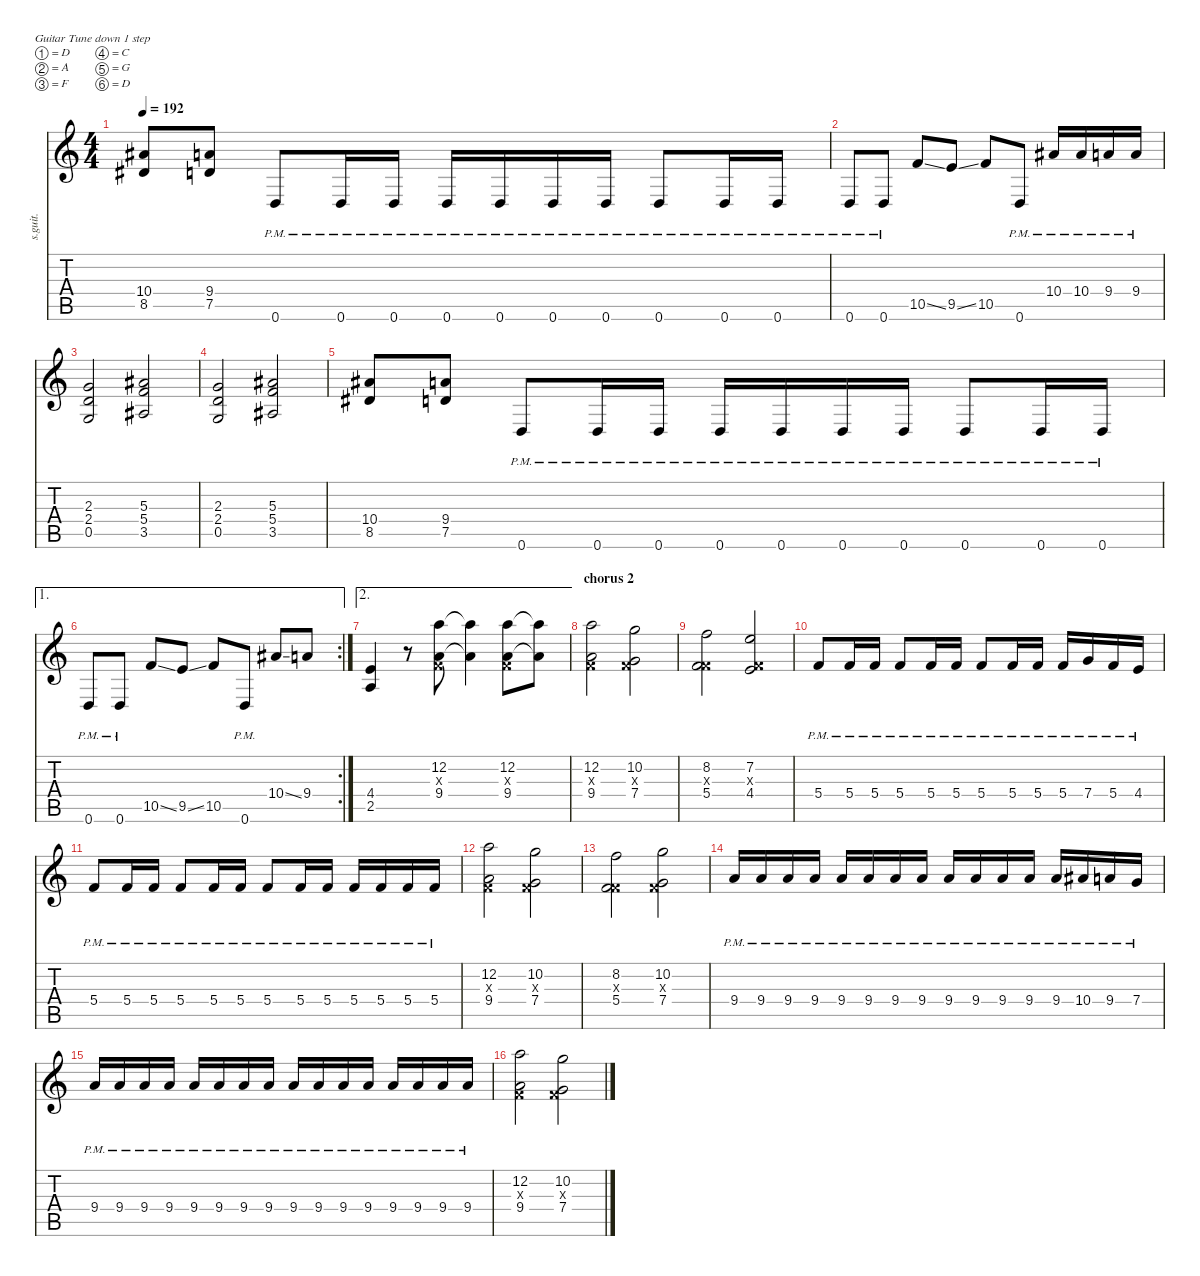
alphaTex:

\defaultSystemsLayout 4
\hideDynamics
\bracketExtendMode nobrackets
\track ("Alexander Kuoppala" "s.guit.") {instrument distortionguitar}
\staff {score tabs}
\tuning (D4 A3 F3 C3 G2 D2)
\ts (4 4)
\tempo 192
\clef g2
\ks c
(10.4{acc #} 8.5{acc #}).8{lyrics (0 "") lyrics (1 "") lyrics (2 "") lyrics (3 "") lyrics (4 "") dy f} (9.4 7.5).8{lyrics (0 "") lyrics (1 "") lyrics (2 "") lyrics (3 "") lyrics (4 "")} 0.6{pm}.8{lyrics (0 "") lyrics (1 "") lyrics (2 "") lyrics (3 "") lyrics (4 "")} 0.6{pm}.16{lyrics (0 "") lyrics (1 "") lyrics (2 "") lyrics (3 "") lyrics (4 "")} 0.6{pm}.16{lyrics (0 "") lyrics (1 "") lyrics (2 "") lyrics (3 "") lyrics (4 "")} 0.6{pm}.16{lyrics (0 "") lyrics (1 "") lyrics (2 "") lyrics (3 "") lyrics (4 "")} 0.6{pm}.16{lyrics (0 "") lyrics (1 "") lyrics (2 "") lyrics (3 "") lyrics (4 "")} 0.6{pm}.16{lyrics (0 "") lyrics (1 "") lyrics (2 "") lyrics (3 "") lyrics (4 "")} 0.6{pm}.16{lyrics (0 "") lyrics (1 "") lyrics (2 "") lyrics (3 "") lyrics (4 "")} 0.6{pm}.8{lyrics (0 "") lyrics (1 "") lyrics (2 "") lyrics (3 "") lyrics (4 "")} 0.6{pm}.16{lyrics (0 "") lyrics (1 "") lyrics (2 "") lyrics (3 "") lyrics (4 "")} 0.6{pm}.16{lyrics (0 "") lyrics (1 "") lyrics (2 "") lyrics (3 "") lyrics (4 "")} |
0.6{pm}.8{lyrics (0 "") lyrics (1 "") lyrics (2 "") lyrics (3 "") lyrics (4 "")} 0.6{pm}.8{lyrics (0 "") lyrics (1 "") lyrics (2 "") lyrics (3 "") lyrics (4 "")} 10.5{ss}.8{lyrics (0 "") lyrics (1 "") lyrics (2 "") lyrics (3 "") lyrics (4 "")} 9.5{ss}.8{lyrics (0 "") lyrics (1 "") lyrics (2 "") lyrics (3 "") lyrics (4 "")} 10.5.8{lyrics (0 "") lyrics (1 "") lyrics (2 "") lyrics (3 "") lyrics (4 "")} 0.6{pm}.8{lyrics (0 "") lyrics (1 "") lyrics (2 "") lyrics (3 "") lyrics (4 "")} 10.4{pm acc #}.16{lyrics (0 "") lyrics (1 "") lyrics (2 "") lyrics (3 "") lyrics (4 "")} 10.4{pm acc #}.16{lyrics (0 "") lyrics (1 "") lyrics (2 "") lyrics (3 "") lyrics (4 "")} 9.4{pm}.16{lyrics (0 "") lyrics (1 "") lyrics (2 "") lyrics (3 "") lyrics (4 "")} 9.4{pm}.16{lyrics (0 "") lyrics (1 "") lyrics (2 "") lyrics (3 "") lyrics (4 "")} |
(2.3 2.4 0.5).2{lyrics (0 "") lyrics (1 "") lyrics (2 "") lyrics (3 "") lyrics (4 "")} (5.3{acc #} 5.4 3.5{acc #}).2{lyrics (0 "") lyrics (1 "") lyrics (2 "") lyrics (3 "") lyrics (4 "")} |
(2.3 2.4 0.5).2{lyrics (0 "") lyrics (1 "") lyrics (2 "") lyrics (3 "") lyrics (4 "")} (5.3{acc #} 5.4 3.5{acc #}).2{lyrics (0 "") lyrics (1 "") lyrics (2 "") lyrics (3 "") lyrics (4 "")} |
(10.4{acc #} 8.5{acc #}).8{lyrics (0 "") lyrics (1 "") lyrics (2 "") lyrics (3 "") lyrics (4 "")} (9.4 7.5).8{lyrics (0 "") lyrics (1 "") lyrics (2 "") lyrics (3 "") lyrics (4 "")} 0.6{pm}.8{lyrics (0 "") lyrics (1 "") lyrics (2 "") lyrics (3 "") lyrics (4 "")} 0.6{pm}.16{lyrics (0 "") lyrics (1 "") lyrics (2 "") lyrics (3 "") lyrics (4 "")} 0.6{pm}.16{lyrics (0 "") lyrics (1 "") lyrics (2 "") lyrics (3 "") lyrics (4 "")} 0.6{pm}.16{lyrics (0 "") lyrics (1 "") lyrics (2 "") lyrics (3 "") lyrics (4 "")} 0.6{pm}.16{lyrics (0 "") lyrics (1 "") lyrics (2 "") lyrics (3 "") lyrics (4 "")} 0.6{pm}.16{lyrics (0 "") lyrics (1 "") lyrics (2 "") lyrics (3 "") lyrics (4 "")} 0.6{pm}.16{lyrics (0 "") lyrics (1 "") lyrics (2 "") lyrics (3 "") lyrics (4 "")} 0.6{pm}.8{lyrics (0 "") lyrics (1 "") lyrics (2 "") lyrics (3 "") lyrics (4 "")} 0.6{pm}.16{lyrics (0 "") lyrics (1 "") lyrics (2 "") lyrics (3 "") lyrics (4 "")} 0.6{pm}.16{lyrics (0 "") lyrics (1 "") lyrics (2 "") lyrics (3 "") lyrics (4 "")} |
\ae 1
\rc 2
0.6{pm}.8{lyrics (0 "") lyrics (1 "") lyrics (2 "") lyrics (3 "") lyrics (4 "")} 0.6{pm}.8{lyrics (0 "") lyrics (1 "") lyrics (2 "") lyrics (3 "") lyrics (4 "")} 10.5{ss}.8{lyrics (0 "") lyrics (1 "") lyrics (2 "") lyrics (3 "") lyrics (4 "")} 9.5{ss}.8{lyrics (0 "") lyrics (1 "") lyrics (2 "") lyrics (3 "") lyrics (4 "")} 10.5.8{lyrics (0 "") lyrics (1 "") lyrics (2 "") lyrics (3 "") lyrics (4 "")} 0.6{pm}.8{lyrics (0 "") lyrics (1 "") lyrics (2 "") lyrics (3 "") lyrics (4 "")} 10.4{ss acc #}.8{lyrics (0 "") lyrics (1 "") lyrics (2 "") lyrics (3 "") lyrics (4 "")} 9.4.8{lyrics (0 "") lyrics (1 "") lyrics (2 "") lyrics (3 "") lyrics (4 "")} |
\ae 2
(4.4 2.5).4{lyrics (0 "") lyrics (1 "") lyrics (2 "") lyrics (3 "") lyrics (4 "")} r.8 (12.2 0.3{x} 9.4).8{lyrics (0 "") lyrics (1 "") lyrics (2 "") lyrics (3 "") lyrics (4 "")} (12.2{t} 9.4{t}).4{lyrics (0 "") lyrics (1 "") lyrics (2 "") lyrics (3 "") lyrics (4 "")} (12.2 0.3{x} 9.4).8{lyrics (0 "") lyrics (1 "") lyrics (2 "") lyrics (3 "") lyrics (4 "")} (12.2{t} 9.4{t}).8{lyrics (0 "") lyrics (1 "") lyrics (2 "") lyrics (3 "") lyrics (4 "")} |
\section ("" "chorus 2")
(12.2 0.3{x} 9.4).2{lyrics (0 "") lyrics (1 "") lyrics (2 "") lyrics (3 "") lyrics (4 "")} (10.2 0.3{x} 7.4).2{lyrics (0 "") lyrics (1 "") lyrics (2 "") lyrics (3 "") lyrics (4 "")} |
(8.2 0.3{x} 5.4).2{lyrics (0 "") lyrics (1 "") lyrics (2 "") lyrics (3 "") lyrics (4 "")} (7.2 0.3{x} 4.4).2{lyrics (0 "") lyrics (1 "") lyrics (2 "") lyrics (3 "") lyrics (4 "")} |
5.4{pm}.8{lyrics (0 "") lyrics (1 "") lyrics (2 "") lyrics (3 "") lyrics (4 "")} 5.4{pm}.16{lyrics (0 "") lyrics (1 "") lyrics (2 "") lyrics (3 "") lyrics (4 "")} 5.4{pm}.16{lyrics (0 "") lyrics (1 "") lyrics (2 "") lyrics (3 "") lyrics (4 "")} 5.4{pm}.8{lyrics (0 "") lyrics (1 "") lyrics (2 "") lyrics (3 "") lyrics (4 "")} 5.4{pm}.16{lyrics (0 "") lyrics (1 "") lyrics (2 "") lyrics (3 "") lyrics (4 "")} 5.4{pm}.16{lyrics (0 "") lyrics (1 "") lyrics (2 "") lyrics (3 "") lyrics (4 "")} 5.4{pm}.8{lyrics (0 "") lyrics (1 "") lyrics (2 "") lyrics (3 "") lyrics (4 "")} 5.4{pm}.16{lyrics (0 "") lyrics (1 "") lyrics (2 "") lyrics (3 "") lyrics (4 "")} 5.4{pm}.16{lyrics (0 "") lyrics (1 "") lyrics (2 "") lyrics (3 "") lyrics (4 "")} 5.4{pm}.16{lyrics (0 "") lyrics (1 "") lyrics (2 "") lyrics (3 "") lyrics (4 "")} 7.4{pm}.16{lyrics (0 "") lyrics (1 "") lyrics (2 "") lyrics (3 "") lyrics (4 "")} 5.4{pm}.16{lyrics (0 "") lyrics (1 "") lyrics (2 "") lyrics (3 "") lyrics (4 "")} 4.4{pm}.16{lyrics (0 "") lyrics (1 "") lyrics (2 "") lyrics (3 "") lyrics (4 "")} |
5.4{pm}.8{lyrics (0 "") lyrics (1 "") lyrics (2 "") lyrics (3 "") lyrics (4 "")} 5.4{pm}.16{lyrics (0 "") lyrics (1 "") lyrics (2 "") lyrics (3 "") lyrics (4 "")} 5.4{pm}.16{lyrics (0 "") lyrics (1 "") lyrics (2 "") lyrics (3 "") lyrics (4 "")} 5.4{pm}.8{lyrics (0 "") lyrics (1 "") lyrics (2 "") lyrics (3 "") lyrics (4 "")} 5.4{pm}.16{lyrics (0 "") lyrics (1 "") lyrics (2 "") lyrics (3 "") lyrics (4 "")} 5.4{pm}.16{lyrics (0 "") lyrics (1 "") lyrics (2 "") lyrics (3 "") lyrics (4 "")} 5.4{pm}.8{lyrics (0 "") lyrics (1 "") lyrics (2 "") lyrics (3 "") lyrics (4 "")} 5.4{pm}.16{lyrics (0 "") lyrics (1 "") lyrics (2 "") lyrics (3 "") lyrics (4 "")} 5.4{pm}.16{lyrics (0 "") lyrics (1 "") lyrics (2 "") lyrics (3 "") lyrics (4 "")} 5.4{pm}.16{lyrics (0 "") lyrics (1 "") lyrics (2 "") lyrics (3 "") lyrics (4 "")} 5.4{pm}.16{lyrics (0 "") lyrics (1 "") lyrics (2 "") lyrics (3 "") lyrics (4 "")} 5.4{pm}.16{lyrics (0 "") lyrics (1 "") lyrics (2 "") lyrics (3 "") lyrics (4 "")} 5.4{pm}.16{lyrics (0 "") lyrics (1 "") lyrics (2 "") lyrics (3 "") lyrics (4 "")} |
(12.2 0.3{x} 9.4).2{lyrics (0 "") lyrics (1 "") lyrics (2 "") lyrics (3 "") lyrics (4 "")} (10.2 0.3{x} 7.4).2{lyrics (0 "") lyrics (1 "") lyrics (2 "") lyrics (3 "") lyrics (4 "")} |
(8.2 0.3{x} 5.4).2{lyrics (0 "") lyrics (1 "") lyrics (2 "") lyrics (3 "") lyrics (4 "")} (10.2 0.3{x} 7.4).2{lyrics (0 "") lyrics (1 "") lyrics (2 "") lyrics (3 "") lyrics (4 "")} |
9.4{pm}.16{lyrics (0 "") lyrics (1 "") lyrics (2 "") lyrics (3 "") lyrics (4 "")} 9.4{pm}.16{lyrics (0 "") lyrics (1 "") lyrics (2 "") lyrics (3 "") lyrics (4 "")} 9.4{pm}.16{lyrics (0 "") lyrics (1 "") lyrics (2 "") lyrics (3 "") lyrics (4 "")} 9.4{pm}.16{lyrics (0 "") lyrics (1 "") lyrics (2 "") lyrics (3 "") lyrics (4 "")} 9.4{pm}.16{lyrics (0 "") lyrics (1 "") lyrics (2 "") lyrics (3 "") lyrics (4 "")} 9.4{pm}.16{lyrics (0 "") lyrics (1 "") lyrics (2 "") lyrics (3 "") lyrics (4 "")} 9.4{pm}.16{lyrics (0 "") lyrics (1 "") lyrics (2 "") lyrics (3 "") lyrics (4 "")} 9.4{pm}.16{lyrics (0 "") lyrics (1 "") lyrics (2 "") lyrics (3 "") lyrics (4 "")} 9.4{pm}.16{lyrics (0 "") lyrics (1 "") lyrics (2 "") lyrics (3 "") lyrics (4 "")} 9.4{pm}.16{lyrics (0 "") lyrics (1 "") lyrics (2 "") lyrics (3 "") lyrics (4 "")} 9.4{pm}.16{lyrics (0 "") lyrics (1 "") lyrics (2 "") lyrics (3 "") lyrics (4 "")} 9.4{pm}.16{lyrics (0 "") lyrics (1 "") lyrics (2 "") lyrics (3 "") lyrics (4 "")} 9.4{pm}.16{lyrics (0 "") lyrics (1 "") lyrics (2 "") lyrics (3 "") lyrics (4 "")} 10.4{pm acc #}.16{lyrics (0 "") lyrics (1 "") lyrics (2 "") lyrics (3 "") lyrics (4 "")} 9.4{pm}.16{lyrics (0 "") lyrics (1 "") lyrics (2 "") lyrics (3 "") lyrics (4 "")} 7.4{pm}.16{lyrics (0 "") lyrics (1 "") lyrics (2 "") lyrics (3 "") lyrics (4 "")} |
9.4{pm}.16{lyrics (0 "") lyrics (1 "") lyrics (2 "") lyrics (3 "") lyrics (4 "")} 9.4{pm}.16{lyrics (0 "") lyrics (1 "") lyrics (2 "") lyrics (3 "") lyrics (4 "")} 9.4{pm}.16{lyrics (0 "") lyrics (1 "") lyrics (2 "") lyrics (3 "") lyrics (4 "")} 9.4{pm}.16{lyrics (0 "") lyrics (1 "") lyrics (2 "") lyrics (3 "") lyrics (4 "")} 9.4{pm}.16{lyrics (0 "") lyrics (1 "") lyrics (2 "") lyrics (3 "") lyrics (4 "")} 9.4{pm}.16{lyrics (0 "") lyrics (1 "") lyrics (2 "") lyrics (3 "") lyrics (4 "")} 9.4{pm}.16{lyrics (0 "") lyrics (1 "") lyrics (2 "") lyrics (3 "") lyrics (4 "")} 9.4{pm}.16{lyrics (0 "") lyrics (1 "") lyrics (2 "") lyrics (3 "") lyrics (4 "")} 9.4{pm}.16{lyrics (0 "") lyrics (1 "") lyrics (2 "") lyrics (3 "") lyrics (4 "")} 9.4{pm}.16{lyrics (0 "") lyrics (1 "") lyrics (2 "") lyrics (3 "") lyrics (4 "")} 9.4{pm}.16{lyrics (0 "") lyrics (1 "") lyrics (2 "") lyrics (3 "") lyrics (4 "")} 9.4{pm}.16{lyrics (0 "") lyrics (1 "") lyrics (2 "") lyrics (3 "") lyrics (4 "")} 9.4{pm}.16{lyrics (0 "") lyrics (1 "") lyrics (2 "") lyrics (3 "") lyrics (4 "")} 9.4{pm}.16{lyrics (0 "") lyrics (1 "") lyrics (2 "") lyrics (3 "") lyrics (4 "")} 9.4{pm}.16{lyrics (0 "") lyrics (1 "") lyrics (2 "") lyrics (3 "") lyrics (4 "")} 9.4{pm}.16{lyrics (0 "") lyrics (1 "") lyrics (2 "") lyrics (3 "") lyrics (4 "")} |
(12.2 0.3{x} 9.4).2{lyrics (0 "") lyrics (1 "") lyrics (2 "") lyrics (3 "") lyrics (4 "")} (10.2 0.3{x} 7.4).2{lyrics (0 "") lyrics (1 "") lyrics (2 "") lyrics (3 "") lyrics (4 "")}
